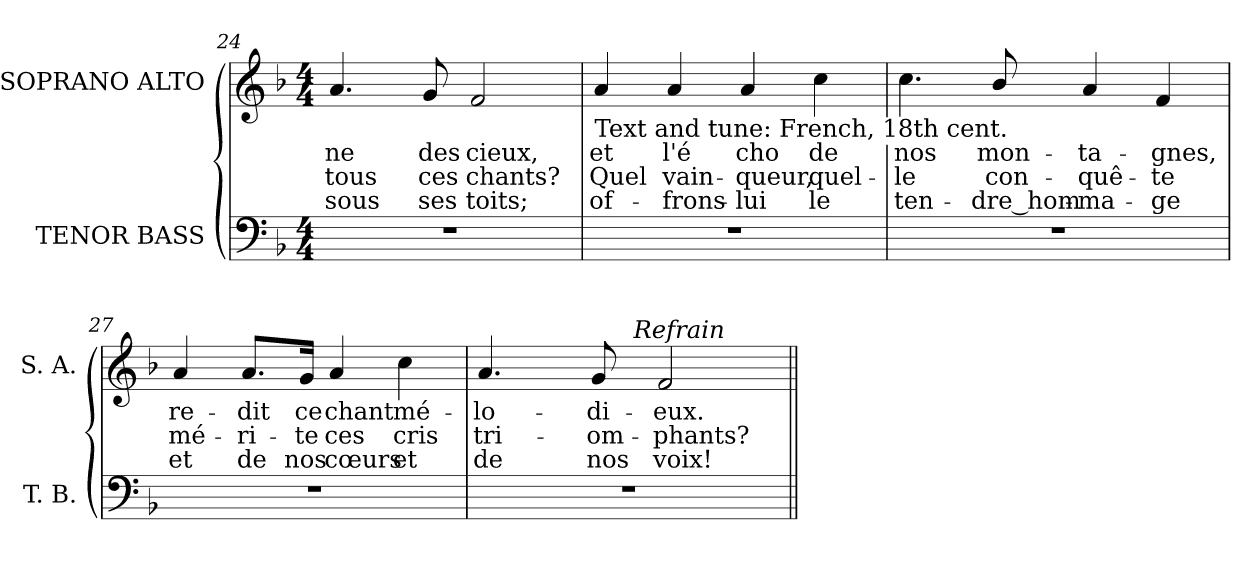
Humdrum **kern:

**kern	**kern	**text	**text	**text
*part2	*part1	*part1	*part1	*part1
*staff2	*staff1	*staff1	*staff1	*staff1
*I"TENOR BASS	*I"SOPRANO ALTO	*	*	*
*I'T. B.	*I'S. A.	*	*	*
*clefF4	*clefG2	*	*	*
*k[b-]	*k[b-]	*	*	*
*F:	*F:	*	*	*
*M4/4	*M4/4	*	*	*
=24	=24	=24	=24	=24
!	!	!LO:LY:b:color=#000000	!LO:LY:b:color=#000000	!LO:LY:b:color=#000000
1r	4.ai/	-ne	tous	sous
!	!	!LO:LY:b:color=#000000	!LO:LY:b:color=#000000	!LO:LY:b:color=#000000
.	8gi/	des	ces	ses
!	!	!LO:LY:b:color=#000000	!LO:LY:b:color=#000000	!LO:LY:b:color=#000000
.	2fi/	cieux,	chants?	toits;
!!LO:LB:g=z
=25	=25	=25	=25	=25
!	!LO:TX:b:t=Text and tune&colon; French, 18th cent.	!	!	!
!	!	!LO:LY:b:color=#000000	!LO:LY:b:color=#000000	!LO:LY:b:color=#000000
1r	4ai/	et	Quel	of-
!	!	!LO:LY:b:color=#000000	!LO:LY:b:color=#000000	!LO:LY:b:color=#000000
.	4ai/	l'é	vain-	-frons-
!	!	!LO:LY:b:color=#000000	!LO:LY:b:color=#000000	!LO:LY:b:color=#000000
.	4ai/	cho	-queur,	-lui
!	!	!LO:LY:b:color=#000000	!LO:LY:b:color=#000000	!LO:LY:b:color=#000000
.	4cci\	de	quel-	le
=26	=26	=26	=26	=26
!	!	!LO:LY:b:color=#000000	!LO:LY:b:color=#000000	!LO:LY:b:color=#000000
1r	4.cci\	nos	-le	ten-
!	!	!LO:LY:b:color=#000000	!LO:LY:b:color=#000000	!LO:LY:b:color=#000000
.	8b-i/	mon-	con-	-dre_hom-
!	!	!LO:LY:b:color=#000000	!LO:LY:b:color=#000000	!LO:LY:b:color=#000000
.	4ai/	-ta-	-quê-	-ma-
!	!	!LO:LY:b:color=#000000	!LO:LY:b:color=#000000	!LO:LY:b:color=#000000
.	4fi/	-gnes,	-te	-ge
=27	=27	=27	=27	=27
!	!	!LO:LY:b:color=#000000	!LO:LY:b:color=#000000	!LO:LY:b:color=#000000
1r	4ai/	re-	mé-	et
!	!	!LO:LY:b:color=#000000	!LO:LY:b:color=#000000	!LO:LY:b:color=#000000
.	8.ai/L	-dit	-ri-	de
!	!	!LO:LY:b:color=#000000	!LO:LY:b:color=#000000	!LO:LY:b:color=#000000
.	16gi/Jk	ce	-te	nos
!	!	!LO:LY:b:color=#000000	!LO:LY:b:color=#000000	!LO:LY:b:color=#000000
.	4ai/	chant	ces	cœurs
!	!	!LO:LY:b:color=#000000	!LO:LY:b:color=#000000	!LO:LY:b:color=#000000
.	4cci\	mé-	cris	et
=28	=28	=28	=28	=28
!	!	!LO:LY:b:color=#000000	!LO:LY:b:color=#000000	!LO:LY:b:color=#000000
*	*^	*	*	*
1r	4.ai/	4ryy	-lo-	tri-	de
.	.	8ryy	.	.	.
!	!	!	!LO:LY:b:color=#000000	!LO:LY:b:color=#000000	!LO:LY:b:color=#000000
.	8gi/	16ryy	-di-	-om-	nos
.	.	128...ryy	.	.	.
!	!	!LO:TX:a:i:t=Refrain	!	!	!
.	.	2ryy	.	.	.
!	!	!	!LO:LY:b:color=#000000	!LO:LY:b:color=#000000	!LO:LY:b:color=#000000
.	2fi/	.	-eux.	-phants?	voix!
.	.	32ryy	.	.	.
.	.	64ryy	.	.	.
.	.	1024ryy	.	.	.
*	*v	*v	*	*	*
=||	=||	=||	=||	=||
*-	*-	*-	*-	*-
